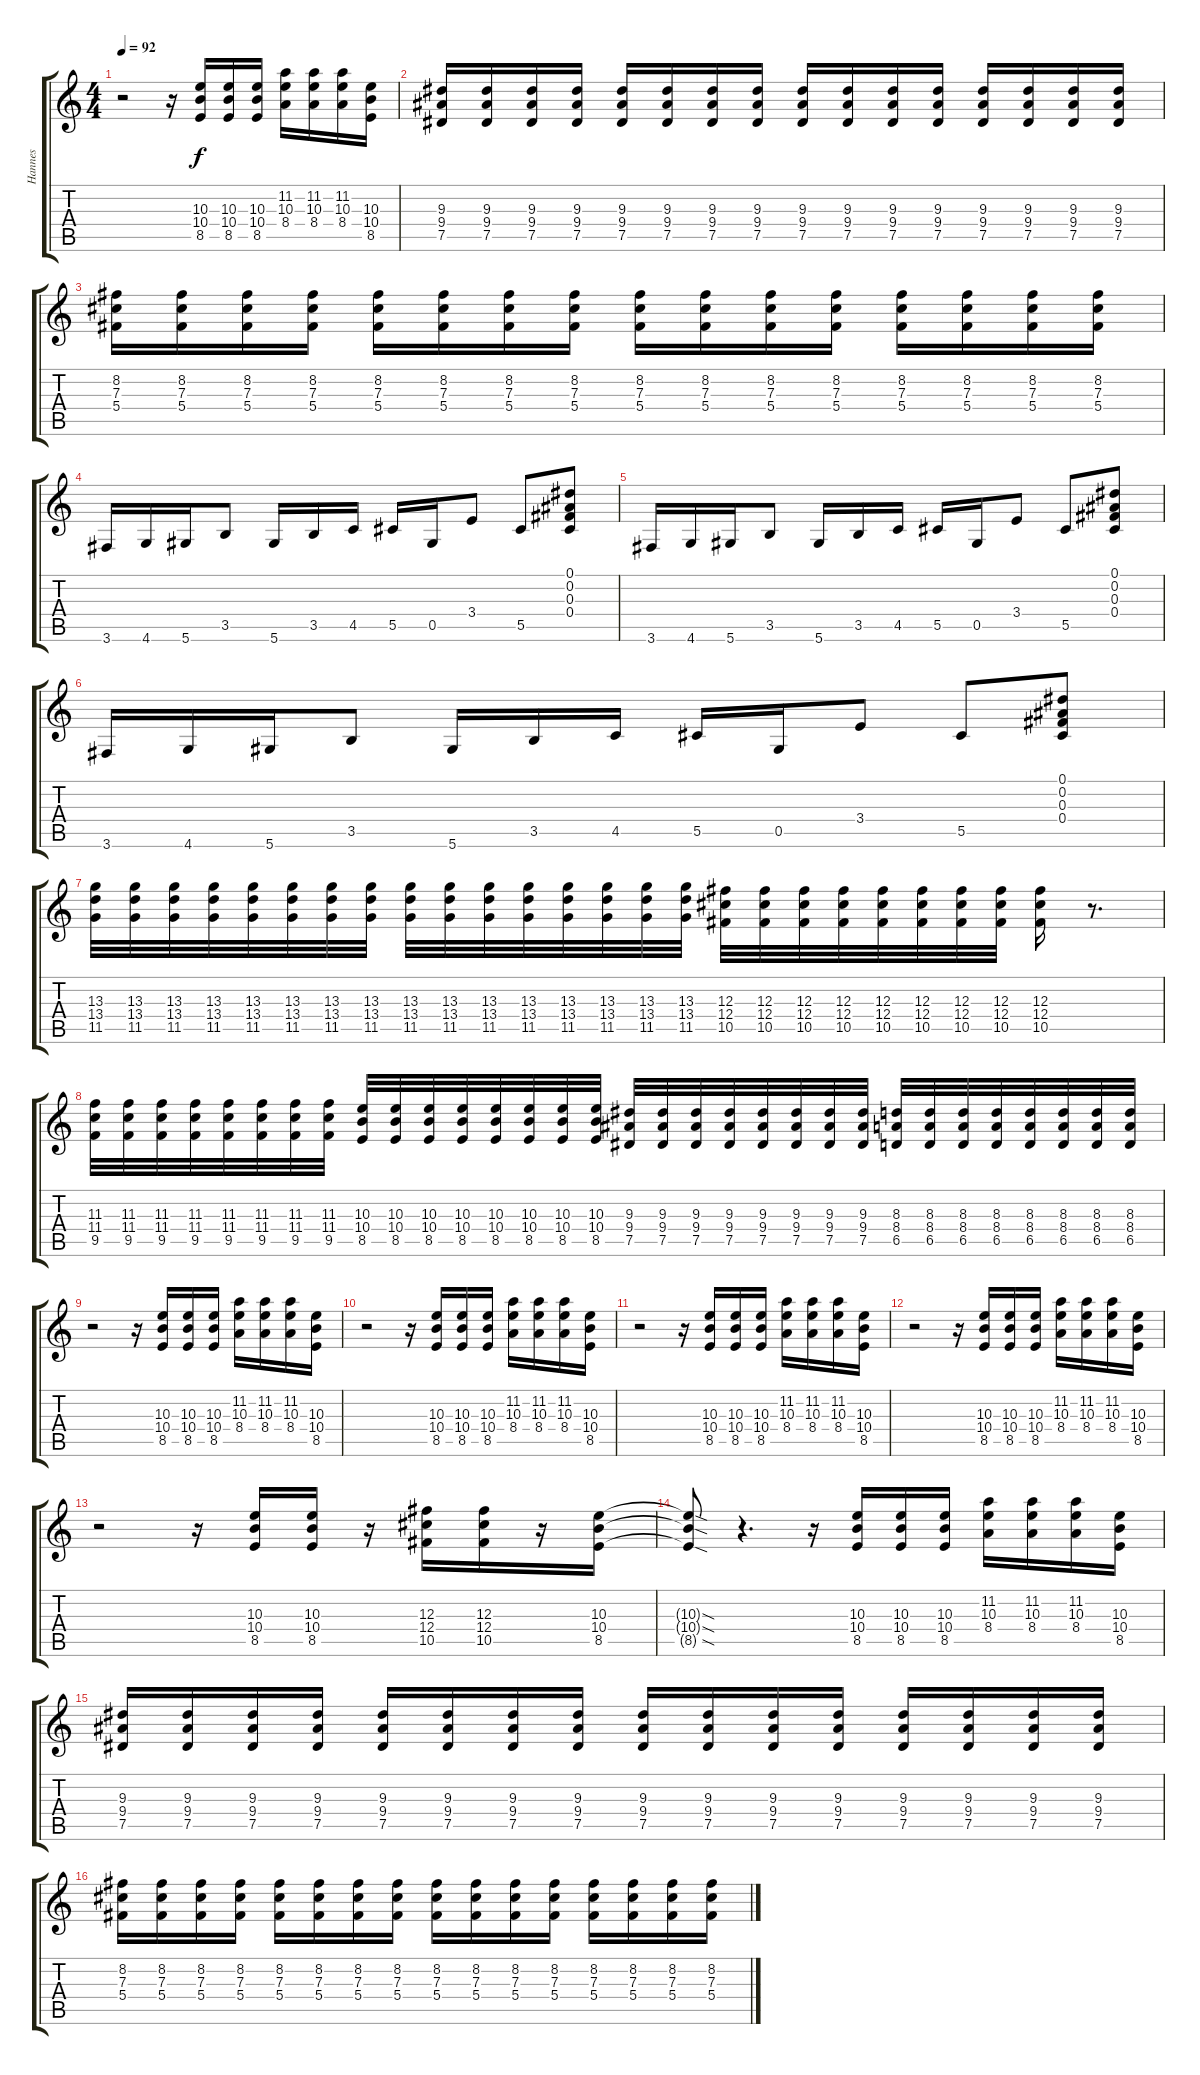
\track ("Hannes" "Hannes") {instrument overdrivenguitar}
\staff {score tabs}
\tuning (Eb4 Bb3 Gb3 Db3 Ab2 Eb2) {hide}
\ts (4 4)
\tempo 92
\clef g2
\ks c
r.2{dy f} r.16 (10.3 10.4 8.5).16 (10.3 10.4 8.5).16 (10.3 10.4 8.5).16 (11.2 10.3 8.4).16 (11.2 10.3 8.4).16 (11.2 10.3 8.4).16 (10.3 10.4 8.5).16 |
(9.3 9.4 7.5).16 (9.3 9.4 7.5).16 (9.3 9.4 7.5).16 (9.3 9.4 7.5).16 (9.3 9.4 7.5).16 (9.3 9.4 7.5).16 (9.3 9.4 7.5).16 (9.3 9.4 7.5).16 (9.3 9.4 7.5).16 (9.3 9.4 7.5).16 (9.3 9.4 7.5).16 (9.3 9.4 7.5).16 (9.3 9.4 7.5).16 (9.3 9.4 7.5).16 (9.3 9.4 7.5).16 (9.3 9.4 7.5).16 |
(8.2 7.3 5.4).16 (8.2 7.3 5.4).16 (8.2 7.3 5.4).16 (8.2 7.3 5.4).16 (8.2 7.3 5.4).16 (8.2 7.3 5.4).16 (8.2 7.3 5.4).16 (8.2 7.3 5.4).16 (8.2 7.3 5.4).16 (8.2 7.3 5.4).16 (8.2 7.3 5.4).16 (8.2 7.3 5.4).16 (8.2 7.3 5.4).16 (8.2 7.3 5.4).16 (8.2 7.3 5.4).16 (8.2 7.3 5.4).16 |
3.6.16 4.6.16 5.6.16 3.5.8 5.6.16 3.5.16 4.5.16 5.5.16 0.5.16 3.4.8 5.5.8 (0.1 0.2 0.3 0.4).8 |
3.6.16 4.6.16 5.6.16 3.5.8 5.6.16 3.5.16 4.5.16 5.5.16 0.5.16 3.4.8 5.5.8 (0.1 0.2 0.3 0.4).8 |
3.6.16 4.6.16 5.6.16 3.5.8 5.6.16 3.5.16 4.5.16 5.5.16 0.5.16 3.4.8 5.5.8 (0.1 0.2 0.3 0.4).8 |
(13.3 13.4 11.5).32 (13.3 13.4 11.5).32 (13.3 13.4 11.5).32 (13.3 13.4 11.5).32 (13.3 13.4 11.5).32 (13.3 13.4 11.5).32 (13.3 13.4 11.5).32 (13.3 13.4 11.5).32 (13.3 13.4 11.5).32 (13.3 13.4 11.5).32 (13.3 13.4 11.5).32 (13.3 13.4 11.5).32 (13.3 13.4 11.5).32 (13.3 13.4 11.5).32 (13.3 13.4 11.5).32 (13.3 13.4 11.5).32 (12.3 12.4 10.5).32 (12.3 12.4 10.5).32 (12.3 12.4 10.5).32 (12.3 12.4 10.5).32 (12.3 12.4 10.5).32 (12.3 12.4 10.5).32 (12.3 12.4 10.5).32 (12.3 12.4 10.5).32 (12.3 12.4 10.5).16 r.8{d} |
(11.3 11.4 9.5).32 (11.3 11.4 9.5).32 (11.3 11.4 9.5).32 (11.3 11.4 9.5).32 (11.3 11.4 9.5).32 (11.3 11.4 9.5).32 (11.3 11.4 9.5).32 (11.3 11.4 9.5).32 (10.3 10.4 8.5).32 (10.3 10.4 8.5).32 (10.3 10.4 8.5).32 (10.3 10.4 8.5).32 (10.3 10.4 8.5).32 (10.3 10.4 8.5).32 (10.3 10.4 8.5).32 (10.3 10.4 8.5).32 (9.3 9.4 7.5).32 (9.3 9.4 7.5).32 (9.3 9.4 7.5).32 (9.3 9.4 7.5).32 (9.3 9.4 7.5).32 (9.3 9.4 7.5).32 (9.3 9.4 7.5).32 (9.3 9.4 7.5).32 (8.3 8.4 6.5).32 (8.3 8.4 6.5).32 (8.3 8.4 6.5).32 (8.3 8.4 6.5).32 (8.3 8.4 6.5).32 (8.3 8.4 6.5).32 (8.3 8.4 6.5).32 (8.3 8.4 6.5).32 |
r.2{balance 0} r.16 (10.3 10.4 8.5).16 (10.3 10.4 8.5).16 (10.3 10.4 8.5).16 (11.2 10.3 8.4).16 (11.2 10.3 8.4).16 (11.2 10.3 8.4).16 (10.3 10.4 8.5).16 |
r.2 r.16 (10.3 10.4 8.5).16 (10.3 10.4 8.5).16 (10.3 10.4 8.5).16 (11.2 10.3 8.4).16 (11.2 10.3 8.4).16 (11.2 10.3 8.4).16 (10.3 10.4 8.5).16 |
r.2{balance 8} r.16 (10.3 10.4 8.5).16 (10.3 10.4 8.5).16 (10.3 10.4 8.5).16 (11.2 10.3 8.4).16 (11.2 10.3 8.4).16 (11.2 10.3 8.4).16 (10.3 10.4 8.5).16 |
r.2 r.16 (10.3 10.4 8.5).16 (10.3 10.4 8.5).16 (10.3 10.4 8.5).16 (11.2 10.3 8.4).16 (11.2 10.3 8.4).16 (11.2 10.3 8.4).16 (10.3 10.4 8.5).16 |
r.2 r.16 (10.3 10.4 8.5).16 (10.3 10.4 8.5).16 r.16 (12.3 12.4 10.5).16 (12.3 12.4 10.5).16 r.16 (10.3 10.4 8.5).16 |
(10.3{sod t} 10.4{sod t} 8.5{sod t}).8 r.4{d} r.16 (10.3 10.4 8.5).16 (10.3 10.4 8.5).16 (10.3 10.4 8.5).16 (11.2 10.3 8.4).16 (11.2 10.3 8.4).16 (11.2 10.3 8.4).16 (10.3 10.4 8.5).16 |
(9.3 9.4 7.5).16 (9.3 9.4 7.5).16 (9.3 9.4 7.5).16 (9.3 9.4 7.5).16 (9.3 9.4 7.5).16 (9.3 9.4 7.5).16 (9.3 9.4 7.5).16 (9.3 9.4 7.5).16 (9.3 9.4 7.5).16 (9.3 9.4 7.5).16 (9.3 9.4 7.5).16 (9.3 9.4 7.5).16 (9.3 9.4 7.5).16 (9.3 9.4 7.5).16 (9.3 9.4 7.5).16 (9.3 9.4 7.5).16 |
(8.2 7.3 5.4).16 (8.2 7.3 5.4).16 (8.2 7.3 5.4).16 (8.2 7.3 5.4).16 (8.2 7.3 5.4).16 (8.2 7.3 5.4).16 (8.2 7.3 5.4).16 (8.2 7.3 5.4).16 (8.2 7.3 5.4).16 (8.2 7.3 5.4).16 (8.2 7.3 5.4).16 (8.2 7.3 5.4).16 (8.2 7.3 5.4).16 (8.2 7.3 5.4).16 (8.2 7.3 5.4).16 (8.2 7.3 5.4).16
